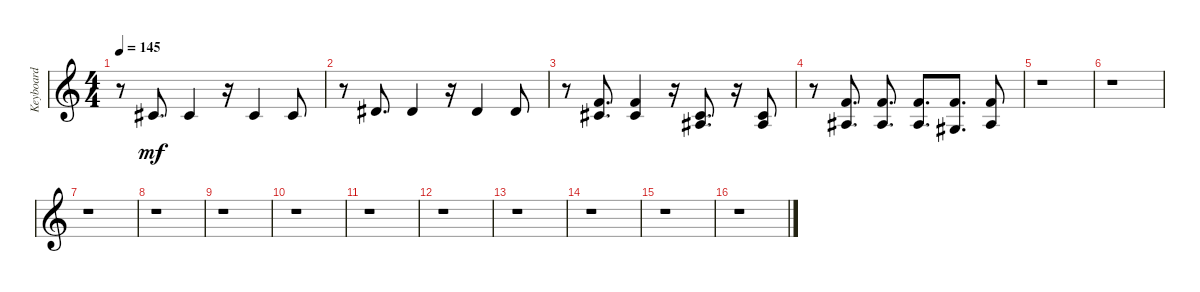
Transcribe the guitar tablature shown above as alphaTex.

\track ("Keyboard" "Keyboard") {instrument xylophone}
\staff {score}
\tuning (E4 B3 G3 D3 A2 E2 B1) {hide}
\ts (4 4)
\tempo 145
\clef g2
\ks c
r.8{dy mf} 2.2.8{d} 2.2.4 r.16 2.2.4 2.2.8 |
r.8 4.2.8{d} 4.2.4 r.16 4.2.4 4.2.8 |
r.8 (1.1 2.2).8{d} (1.1 2.2).4 r.16 (2.2 3.3).8{d} r.16 (2.2 3.3).8 |
r.8 (1.1 3.3).8{d} (1.1 3.3).8{d} (1.1 3.3).8{d} (1.1 1.3).8{d} (1.1 3.3).8 |
r.1 |
r.1 |
r.1 |
r.1 |
r.1 |
r.1 |
r.1 |
r.1 |
r.1 |
r.1 |
r.1 |
r.1
